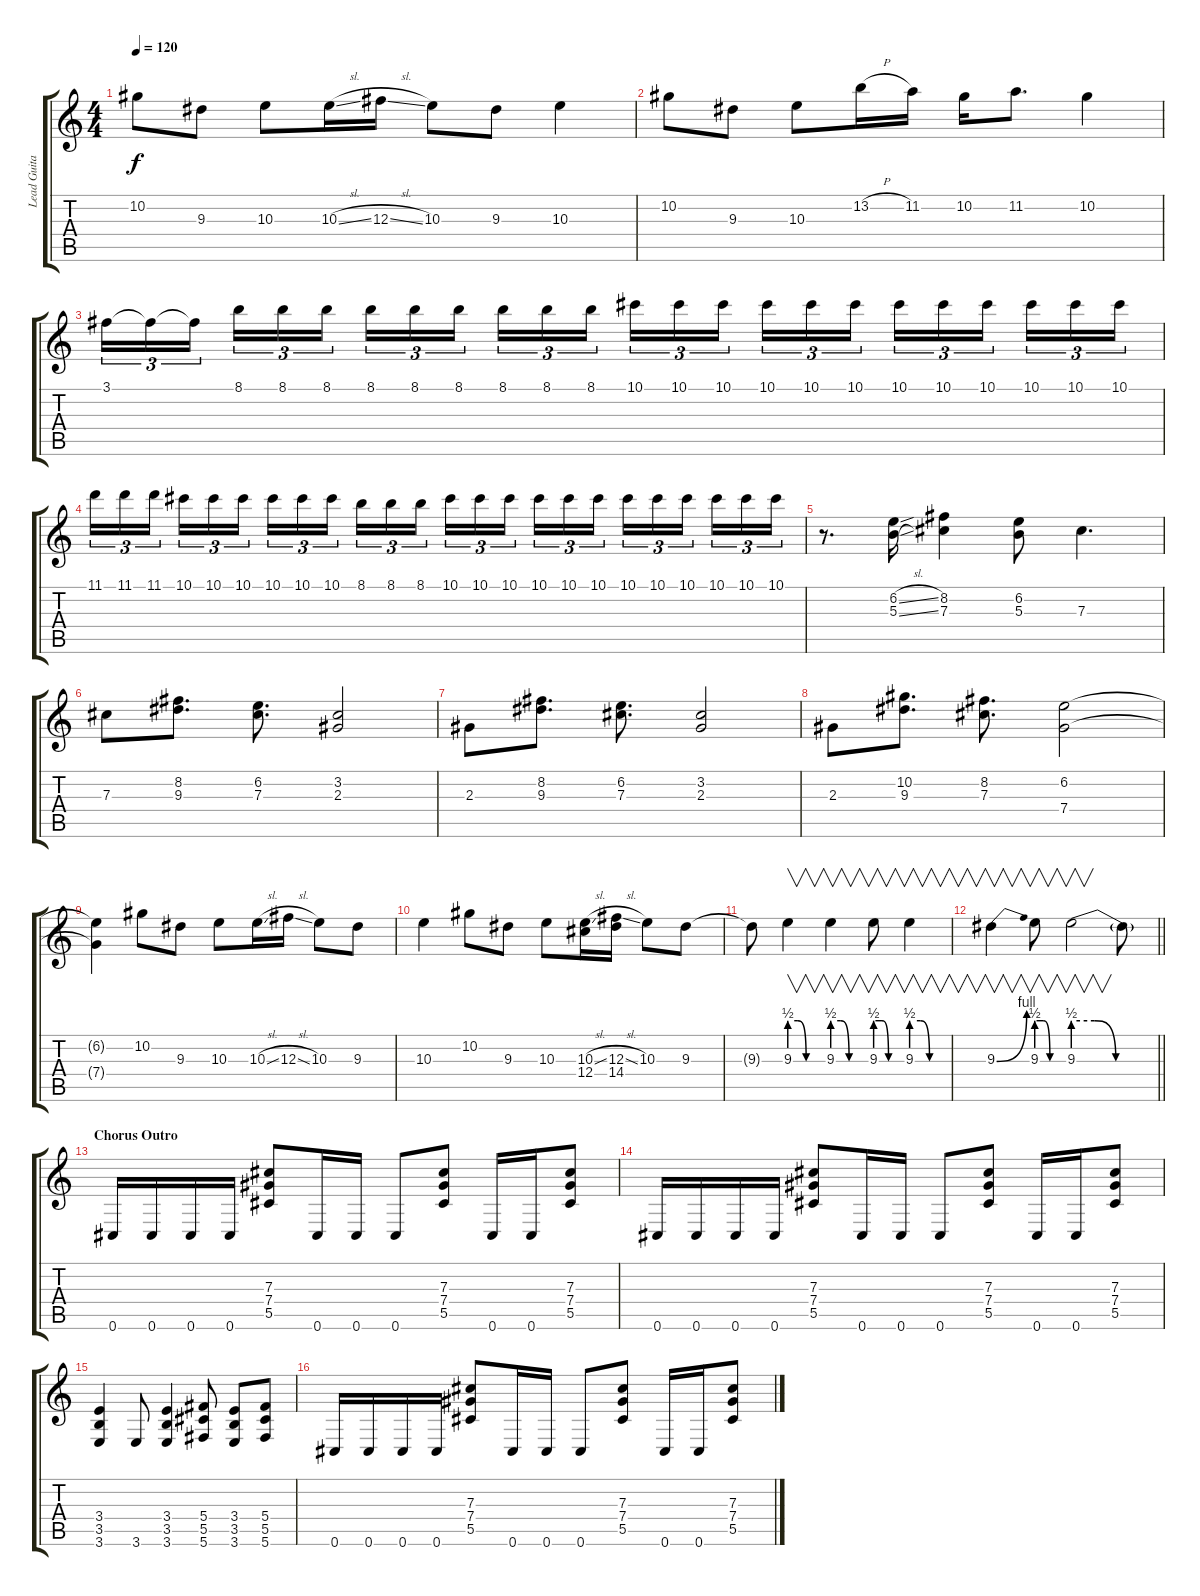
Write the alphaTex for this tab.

\track ("Lead Guitar" "Lead Guita") {instrument electricguitarclean}
\staff {score tabs}
\tuning (Eb4 Bb3 Gb3 Db3 Ab2 Db2) {hide}
\ts (4 4)
\tempo 120
\clef g2
\ks c
10.2.8{dy f} 9.3.8 10.3.8 10.3{sl}.16 12.3{sl}.16 10.3.8 9.3.8 10.3.4 |
10.2.8 9.3.8 10.3.8 13.2{h}.16 11.2.16 10.2.16 11.2.8{d} 10.2.4 |
3.1{t}.16{tu (3 2)} 3.1{t}.16{tu (3 2)} 3.1{t}.16{tu (3 2) beam splitsecondary} 8.1.16{tu (3 2)} 8.1.16{tu (3 2)} 8.1.16{tu (3 2)} 8.1.16{tu (3 2)} 8.1.16{tu (3 2)} 8.1.16{tu (3 2) beam splitsecondary} 8.1.16{tu (3 2)} 8.1.16{tu (3 2)} 8.1.16{tu (3 2)} 10.1.16{tu (3 2)} 10.1.16{tu (3 2)} 10.1.16{tu (3 2) beam splitsecondary} 10.1.16{tu (3 2)} 10.1.16{tu (3 2)} 10.1.16{tu (3 2)} 10.1.16{tu (3 2)} 10.1.16{tu (3 2)} 10.1.16{tu (3 2) beam splitsecondary} 10.1.16{tu (3 2)} 10.1.16{tu (3 2)} 10.1.16{tu (3 2)} |
11.1.16{tu (3 2)} 11.1.16{tu (3 2)} 11.1.16{tu (3 2) beam splitsecondary} 10.1.16{tu (3 2)} 10.1.16{tu (3 2)} 10.1.16{tu (3 2)} 10.1.16{tu (3 2)} 10.1.16{tu (3 2)} 10.1.16{tu (3 2) beam splitsecondary} 8.1.16{tu (3 2)} 8.1.16{tu (3 2)} 8.1.16{tu (3 2)} 10.1.16{tu (3 2)} 10.1.16{tu (3 2)} 10.1.16{tu (3 2) beam splitsecondary} 10.1.16{tu (3 2)} 10.1.16{tu (3 2)} 10.1.16{tu (3 2)} 10.1.16{tu (3 2)} 10.1.16{tu (3 2)} 10.1.16{tu (3 2) beam splitsecondary} 10.1.16{tu (3 2)} 10.1.16{tu (3 2)} 10.1.16{tu (3 2)} |
r.8{d} (6.2{sl} 5.3{sl}).16 (8.2 7.3).4 (6.2 5.3).8 7.3.4{d} |
7.3.8 (8.2 9.3).8{d} (6.2 7.3).8{d} (3.2 2.3).2 |
2.3.8 (8.2 9.3).8{d} (6.2 7.3).8{d} (3.2 2.3).2 |
2.3.8 (10.2 9.3).8{d} (8.2 7.3).8{d} (6.2 7.4).2 |
(6.2{t} 7.4{t}).4 10.2.8{volume 16 instrument electricguitarclean} 9.3.8 10.3.8 10.3{sl}.16 12.3{sl}.16 10.3.8 9.3.8 |
10.3.4 10.2.8 9.3.8 10.3.8 (10.3{sl} 12.4).16 (12.3{sl} 14.4).16 10.3.8 9.3.8 |
9.3{t}.8 9.3{be (custom 0 2 15 2 30 0 60 0)}.4{v} 9.3{be (custom 0 2 15 2 30 0 60 0)}.4{v} 9.3{be (custom 0 2 15 2 30 0 60 0)}.8{v} 9.3{be (custom 0 2 15 2 30 0 60 0)}.4{v} |
\barLineRight lightlight
9.3{be (bend 0 0 60 4)}.4{v} 9.3{be (custom 0 2 15 2 30 0 60 0)}.8{v} 9.3{be (custom 0 2 15 2 30 0 60 0)}.2{v} 9.3{t}.8 |
\section ("" "Chorus Outro")
0.6.16{instrument distortionguitar} 0.6.16 0.6.16 0.6.16 (7.3 7.4 5.5).8 0.6.16 0.6.16 0.6.8 (7.3 7.4 5.5).8 0.6.16 0.6.16 (7.3 7.4 5.5).8 |
0.6.16 0.6.16 0.6.16 0.6.16 (7.3 7.4 5.5).8 0.6.16 0.6.16 0.6.8 (7.3 7.4 5.5).8 0.6.16 0.6.16 (7.3 7.4 5.5).8 |
(3.4 3.5 3.6).4 3.6.8 (3.4 3.5 3.6).4 (5.4 5.5 5.6).8 (3.4 3.5 3.6).8 (5.4 5.5 5.6).8 |
0.6.16 0.6.16 0.6.16 0.6.16 (7.3 7.4 5.5).8 0.6.16 0.6.16 0.6.8 (7.3 7.4 5.5).8 0.6.16 0.6.16 (7.3 7.4 5.5).8
